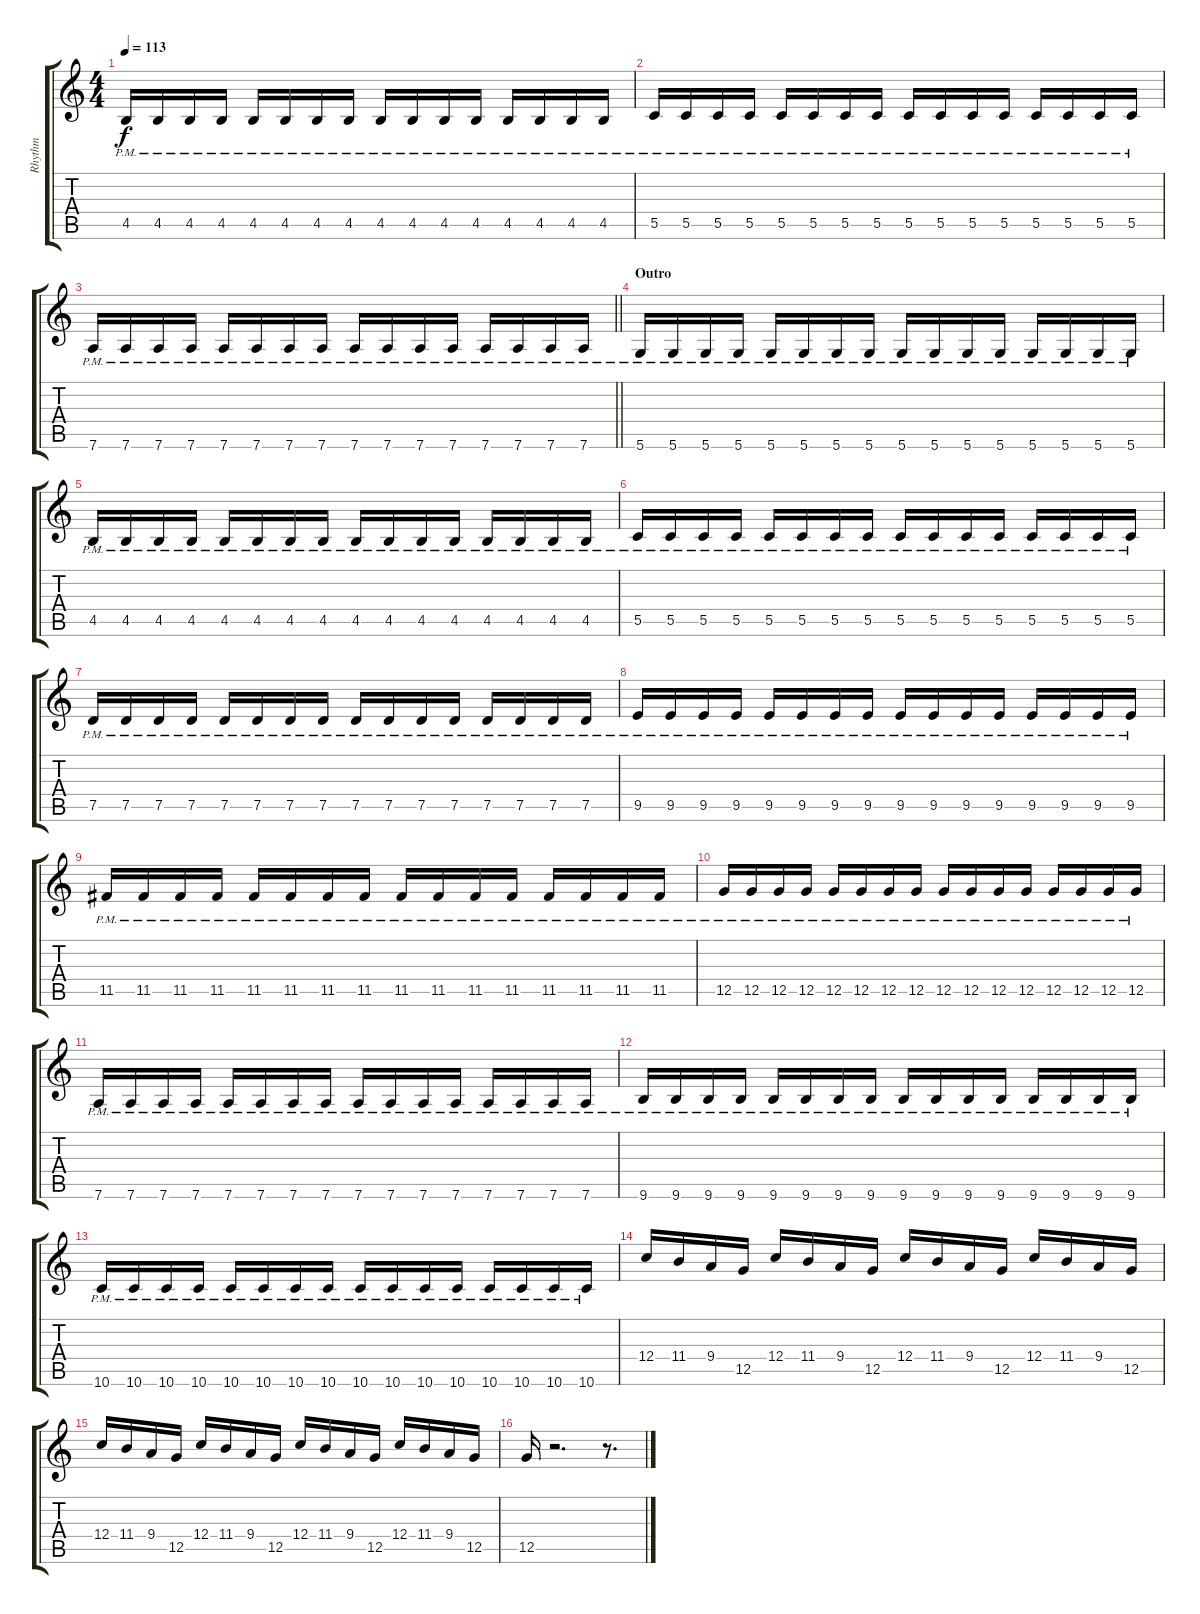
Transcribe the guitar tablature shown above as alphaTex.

\track ("Rhythm" "Rhythm") {instrument overdrivenguitar}
\staff {score tabs}
\tuning (D4 A3 F3 C3 G2 D2) {hide}
\ts (4 4)
\tempo 113
\clef g2
\ks c
4.5{pm}.16{dy f} 4.5{pm}.16 4.5{pm}.16 4.5{pm}.16 4.5{pm}.16 4.5{pm}.16 4.5{pm}.16 4.5{pm}.16 4.5{pm}.16 4.5{pm}.16 4.5{pm}.16 4.5{pm}.16 4.5{pm}.16 4.5{pm}.16 4.5{pm}.16 4.5{pm}.16 |
5.5{pm}.16 5.5{pm}.16 5.5{pm}.16 5.5{pm}.16 5.5{pm}.16 5.5{pm}.16 5.5{pm}.16 5.5{pm}.16 5.5{pm}.16 5.5{pm}.16 5.5{pm}.16 5.5{pm}.16 5.5{pm}.16 5.5{pm}.16 5.5{pm}.16 5.5{pm}.16 |
\barLineRight lightlight
7.6{pm}.16 7.6{pm}.16 7.6{pm}.16 7.6{pm}.16 7.6{pm}.16 7.6{pm}.16 7.6{pm}.16 7.6{pm}.16 7.6{pm}.16 7.6{pm}.16 7.6{pm}.16 7.6{pm}.16 7.6{pm}.16 7.6{pm}.16 7.6{pm}.16 7.6{pm}.16 |
\section ("" "Outro")
5.6{pm}.16 5.6{pm}.16 5.6{pm}.16 5.6{pm}.16 5.6{pm}.16 5.6{pm}.16 5.6{pm}.16 5.6{pm}.16 5.6{pm}.16 5.6{pm}.16 5.6{pm}.16 5.6{pm}.16 5.6{pm}.16 5.6{pm}.16 5.6{pm}.16 5.6{pm}.16 |
4.5{pm}.16 4.5{pm}.16 4.5{pm}.16 4.5{pm}.16 4.5{pm}.16 4.5{pm}.16 4.5{pm}.16 4.5{pm}.16 4.5{pm}.16 4.5{pm}.16 4.5{pm}.16 4.5{pm}.16 4.5{pm}.16 4.5{pm}.16 4.5{pm}.16 4.5{pm}.16 |
5.5{pm}.16 5.5{pm}.16 5.5{pm}.16 5.5{pm}.16 5.5{pm}.16 5.5{pm}.16 5.5{pm}.16 5.5{pm}.16 5.5{pm}.16 5.5{pm}.16 5.5{pm}.16 5.5{pm}.16 5.5{pm}.16 5.5{pm}.16 5.5{pm}.16 5.5{pm}.16 |
7.5{pm}.16 7.5{pm}.16 7.5{pm}.16 7.5{pm}.16 7.5{pm}.16 7.5{pm}.16 7.5{pm}.16 7.5{pm}.16 7.5{pm}.16 7.5{pm}.16 7.5{pm}.16 7.5{pm}.16 7.5{pm}.16 7.5{pm}.16 7.5{pm}.16 7.5{pm}.16 |
9.5{pm}.16 9.5{pm}.16 9.5{pm}.16 9.5{pm}.16 9.5{pm}.16 9.5{pm}.16 9.5{pm}.16 9.5{pm}.16 9.5{pm}.16 9.5{pm}.16 9.5{pm}.16 9.5{pm}.16 9.5{pm}.16 9.5{pm}.16 9.5{pm}.16 9.5{pm}.16 |
11.5{pm}.16 11.5{pm}.16 11.5{pm}.16 11.5{pm}.16 11.5{pm}.16 11.5{pm}.16 11.5{pm}.16 11.5{pm}.16 11.5{pm}.16 11.5{pm}.16 11.5{pm}.16 11.5{pm}.16 11.5{pm}.16 11.5{pm}.16 11.5{pm}.16 11.5{pm}.16 |
12.5{pm}.16 12.5{pm}.16 12.5{pm}.16 12.5{pm}.16 12.5{pm}.16 12.5{pm}.16 12.5{pm}.16 12.5{pm}.16 12.5{pm}.16 12.5{pm}.16 12.5{pm}.16 12.5{pm}.16 12.5{pm}.16 12.5{pm}.16 12.5{pm}.16 12.5{pm}.16 |
7.6{pm}.16 7.6{pm}.16 7.6{pm}.16 7.6{pm}.16 7.6{pm}.16 7.6{pm}.16 7.6{pm}.16 7.6{pm}.16 7.6{pm}.16 7.6{pm}.16 7.6{pm}.16 7.6{pm}.16 7.6{pm}.16 7.6{pm}.16 7.6{pm}.16 7.6{pm}.16 |
9.6{pm}.16 9.6{pm}.16 9.6{pm}.16 9.6{pm}.16 9.6{pm}.16 9.6{pm}.16 9.6{pm}.16 9.6{pm}.16 9.6{pm}.16 9.6{pm}.16 9.6{pm}.16 9.6{pm}.16 9.6{pm}.16 9.6{pm}.16 9.6{pm}.16 9.6{pm}.16 |
10.6{pm}.16 10.6{pm}.16 10.6{pm}.16 10.6{pm}.16 10.6{pm}.16 10.6{pm}.16 10.6{pm}.16 10.6{pm}.16 10.6{pm}.16 10.6{pm}.16 10.6{pm}.16 10.6{pm}.16 10.6{pm}.16 10.6{pm}.16 10.6{pm}.16 10.6{pm}.16 |
12.4.16 11.4.16 9.4.16 12.5.16 12.4.16 11.4.16 9.4.16 12.5.16 12.4.16 11.4.16 9.4.16 12.5.16 12.4.16 11.4.16 9.4.16 12.5.16 |
12.4.16 11.4.16 9.4.16 12.5.16 12.4.16 11.4.16 9.4.16 12.5.16 12.4.16 11.4.16 9.4.16 12.5.16 12.4.16 11.4.16 9.4.16 12.5.16 |
12.5.16 r.2{d} r.8{d}
